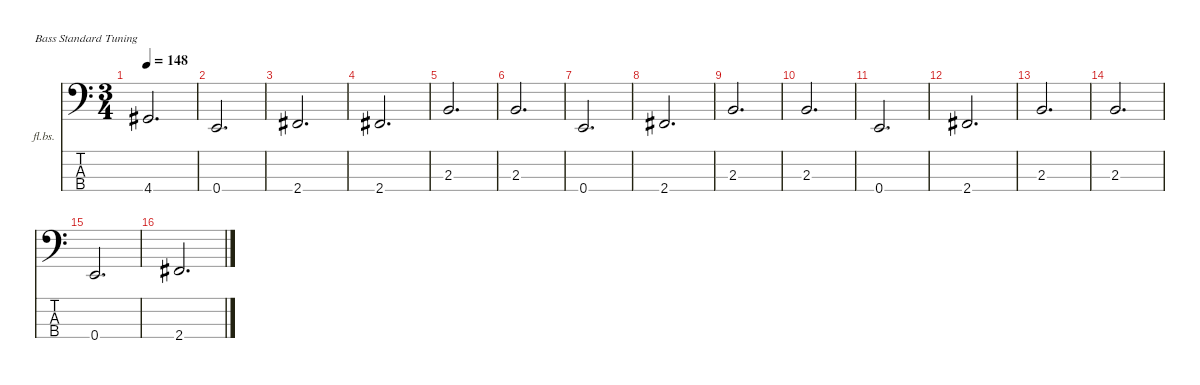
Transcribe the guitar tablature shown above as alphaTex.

\defaultSystemsLayout 4
\hideDynamics
\bracketExtendMode nobrackets
\firstSystemTrackNameOrientation horizontal
\otherSystemsTrackNameOrientation horizontal
\track ("Bass" "fl.bs.") {instrument fretlessbass}
\staff {score tabs}
\tuning (G2 D2 A1 E1)
\ts (3 4)
\tempo 148
\clef f4
\ks c
4.4{acc #}.2{d dy f beam Up} |
0.4.2{d beam Up} |
2.4{acc #}.2{d beam Up} |
2.4{acc #}.2{d beam Up} |
2.3.2{d beam Up} |
2.3.2{d beam Up} |
0.4.2{d beam Up} |
2.4{acc #}.2{d beam Up} |
2.3.2{d beam Up} |
2.3.2{d beam Up} |
0.4.2{d beam Up} |
2.4{acc #}.2{d beam Up} |
2.3.2{d beam Up} |
2.3.2{d beam Up} |
0.4.2{d beam Up} |
2.4{acc #}.2{d beam Up}
